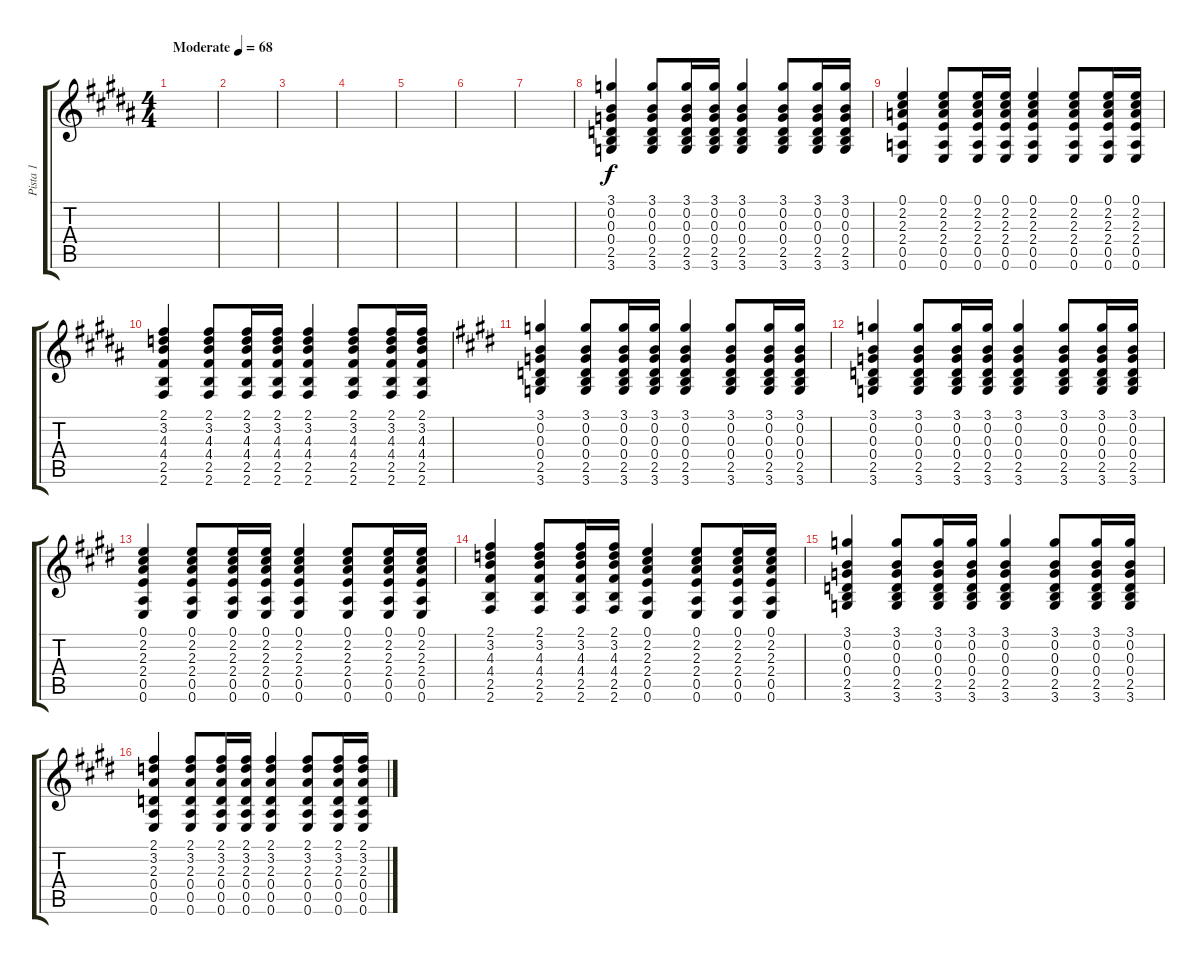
\track ("Pista 1" "Pista 1") {instrument acousticguitarsteel}
\staff {score tabs}
\tuning (E4 B3 G3 D3 A2 E2) {hide}
\ts (4 4)
\tempo (68 "Moderate")
\clef g2
\ks b
|
|
|
|
|
|
|
(3.1 0.2 0.3 0.4 2.5 3.6).4 (3.1 0.2 0.3 0.4 2.5 3.6).8 (3.1 0.2 0.3 0.4 2.5 3.6).16 (3.1 0.2 0.3 0.4 2.5 3.6).16 (3.1 0.2 0.3 0.4 2.5 3.6).4 (3.1 0.2 0.3 0.4 2.5 3.6).8 (3.1 0.2 0.3 0.4 2.5 3.6).16 (3.1 0.2 0.3 0.4 2.5 3.6).16 |
(0.1 2.2 2.3 2.4 0.5 0.6).4 (0.1 2.2 2.3 2.4 0.5 0.6).8 (0.1 2.2 2.3 2.4 0.5 0.6).16 (0.1 2.2 2.3 2.4 0.5 0.6).16 (0.1 2.2 2.3 2.4 0.5 0.6).4 (0.1 2.2 2.3 2.4 0.5 0.6).8 (0.1 2.2 2.3 2.4 0.5 0.6).16 (0.1 2.2 2.3 2.4 0.5 0.6).16 |
(2.1 3.2 4.3 4.4 2.5 2.6).4 (2.1 3.2 4.3 4.4 2.5 2.6).8 (2.1 3.2 4.3 4.4 2.5 2.6).16 (2.1 3.2 4.3 4.4 2.5 2.6).16 (2.1 3.2 4.3 4.4 2.5 2.6).4 (2.1 3.2 4.3 4.4 2.5 2.6).8 (2.1 3.2 4.3 4.4 2.5 2.6).16 (2.1 3.2 4.3 4.4 2.5 2.6).16 |
\ks e
(3.1 0.2 0.3 0.4 2.5 3.6).4 (3.1 0.2 0.3 0.4 2.5 3.6).8 (3.1 0.2 0.3 0.4 2.5 3.6).16 (3.1 0.2 0.3 0.4 2.5 3.6).16 (3.1 0.2 0.3 0.4 2.5 3.6).4 (3.1 0.2 0.3 0.4 2.5 3.6).8 (3.1 0.2 0.3 0.4 2.5 3.6).16 (3.1 0.2 0.3 0.4 2.5 3.6).16 |
(3.1 0.2 0.3 0.4 2.5 3.6).4 (3.1 0.2 0.3 0.4 2.5 3.6).8 (3.1 0.2 0.3 0.4 2.5 3.6).16 (3.1 0.2 0.3 0.4 2.5 3.6).16 (3.1 0.2 0.3 0.4 2.5 3.6).4 (3.1 0.2 0.3 0.4 2.5 3.6).8 (3.1 0.2 0.3 0.4 2.5 3.6).16 (3.1 0.2 0.3 0.4 2.5 3.6).16 |
(0.1 2.2 2.3 2.4 0.5 0.6).4 (0.1 2.2 2.3 2.4 0.5 0.6).8 (0.1 2.2 2.3 2.4 0.5 0.6).16 (0.1 2.2 2.3 2.4 0.5 0.6).16 (0.1 2.2 2.3 2.4 0.5 0.6).4 (0.1 2.2 2.3 2.4 0.5 0.6).8 (0.1 2.2 2.3 2.4 0.5 0.6).16 (0.1 2.2 2.3 2.4 0.5 0.6).16 |
(2.1 3.2 4.3 4.4 2.5 2.6).4 (2.1 3.2 4.3 4.4 2.5 2.6).8 (2.1 3.2 4.3 4.4 2.5 2.6).16 (2.1 3.2 4.3 4.4 2.5 2.6).16 (0.1 2.2 2.3 2.4 0.5 0.6).4 (0.1 2.2 2.3 2.4 0.5 0.6).8 (0.1 2.2 2.3 2.4 0.5 0.6).16 (0.1 2.2 2.3 2.4 0.5 0.6).16 |
(3.1 0.2 0.3 0.4 2.5 3.6).4 (3.1 0.2 0.3 0.4 2.5 3.6).8 (3.1 0.2 0.3 0.4 2.5 3.6).16 (3.1 0.2 0.3 0.4 2.5 3.6).16 (3.1 0.2 0.3 0.4 2.5 3.6).4 (3.1 0.2 0.3 0.4 2.5 3.6).8 (3.1 0.2 0.3 0.4 2.5 3.6).16 (3.1 0.2 0.3 0.4 2.5 3.6).16 |
(2.1 3.2 2.3 0.4 0.5 0.6).4 (2.1 3.2 2.3 0.4 0.5 0.6).8 (2.1 3.2 2.3 0.4 0.5 0.6).16 (2.1 3.2 2.3 0.4 0.5 0.6).16 (2.1 3.2 2.3 0.4 0.5 0.6).4 (2.1 3.2 2.3 0.4 0.5 0.6).8 (2.1 3.2 2.3 0.4 0.5 0.6).16 (2.1 3.2 2.3 0.4 0.5 0.6).16
